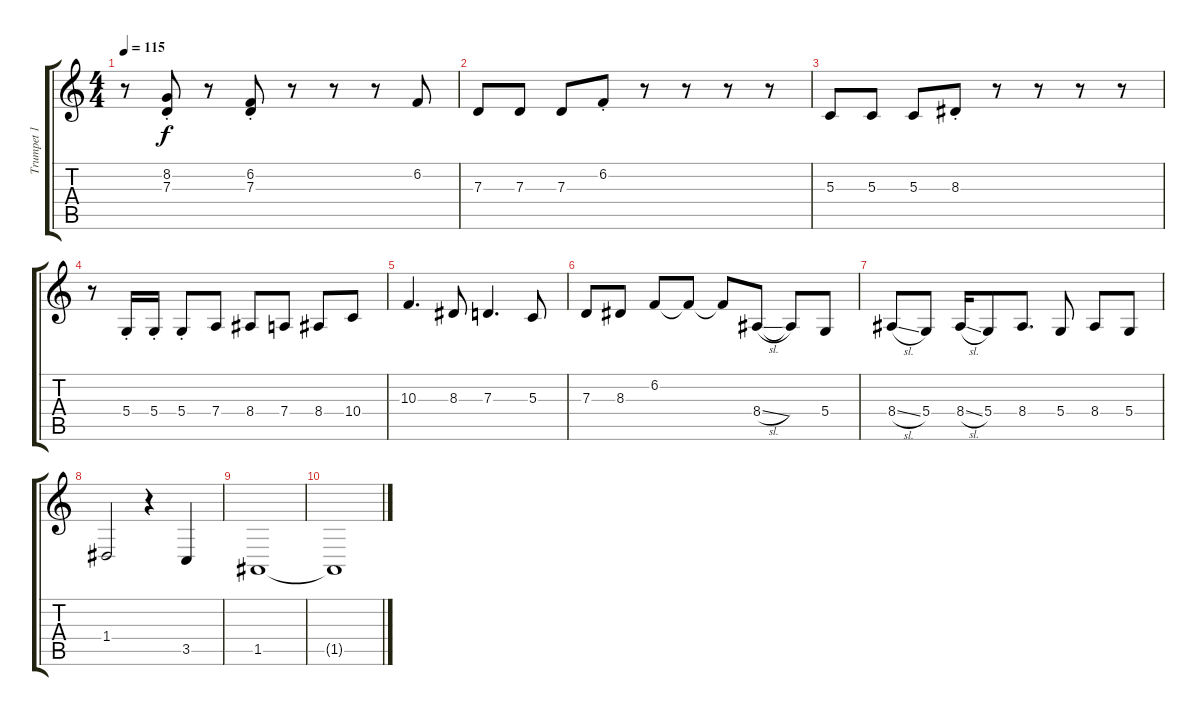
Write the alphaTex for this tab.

\track ("Trumpet 1" "Trumpet 1") {instrument trumpet}
\staff {score tabs}
\tuning (E4 B3 G3 D3 A2 E2) {hide}
\ts (4 4)
\tempo 115
\clef g2
\ks c
r.8{dy f} (8.2{st} 7.3{st}).8 r.8 (6.2{st} 7.3{st}).8 r.8 r.8 r.8 6.2.8 |
7.3.8 7.3.8 7.3.8 6.2{st}.8 r.8 r.8 r.8 r.8 |
5.3.8 5.3.8 5.3.8 8.3{st}.8 r.8 r.8 r.8 r.8 |
r.8 5.4{st}.16 5.4{st}.16 5.4{st}.8 7.4.8 8.4.8 7.4.8 8.4.8 10.4.8 |
10.3.4{d} 8.3.8 7.3.4{d} 5.3.8 |
7.3.8 8.3.8 6.2.8 6.2{t}.8 6.2{t}.8 8.4{sl}.8 8.4{t}.8 5.4.8 |
8.4{sl}.8 5.4.8 8.4{sl}.16 5.4.8 8.4.8{d} 5.4.8 8.4.8 5.4.8 |
1.4.2 r.4 3.5.4 |
1.5.1 |
1.5{t}.1
